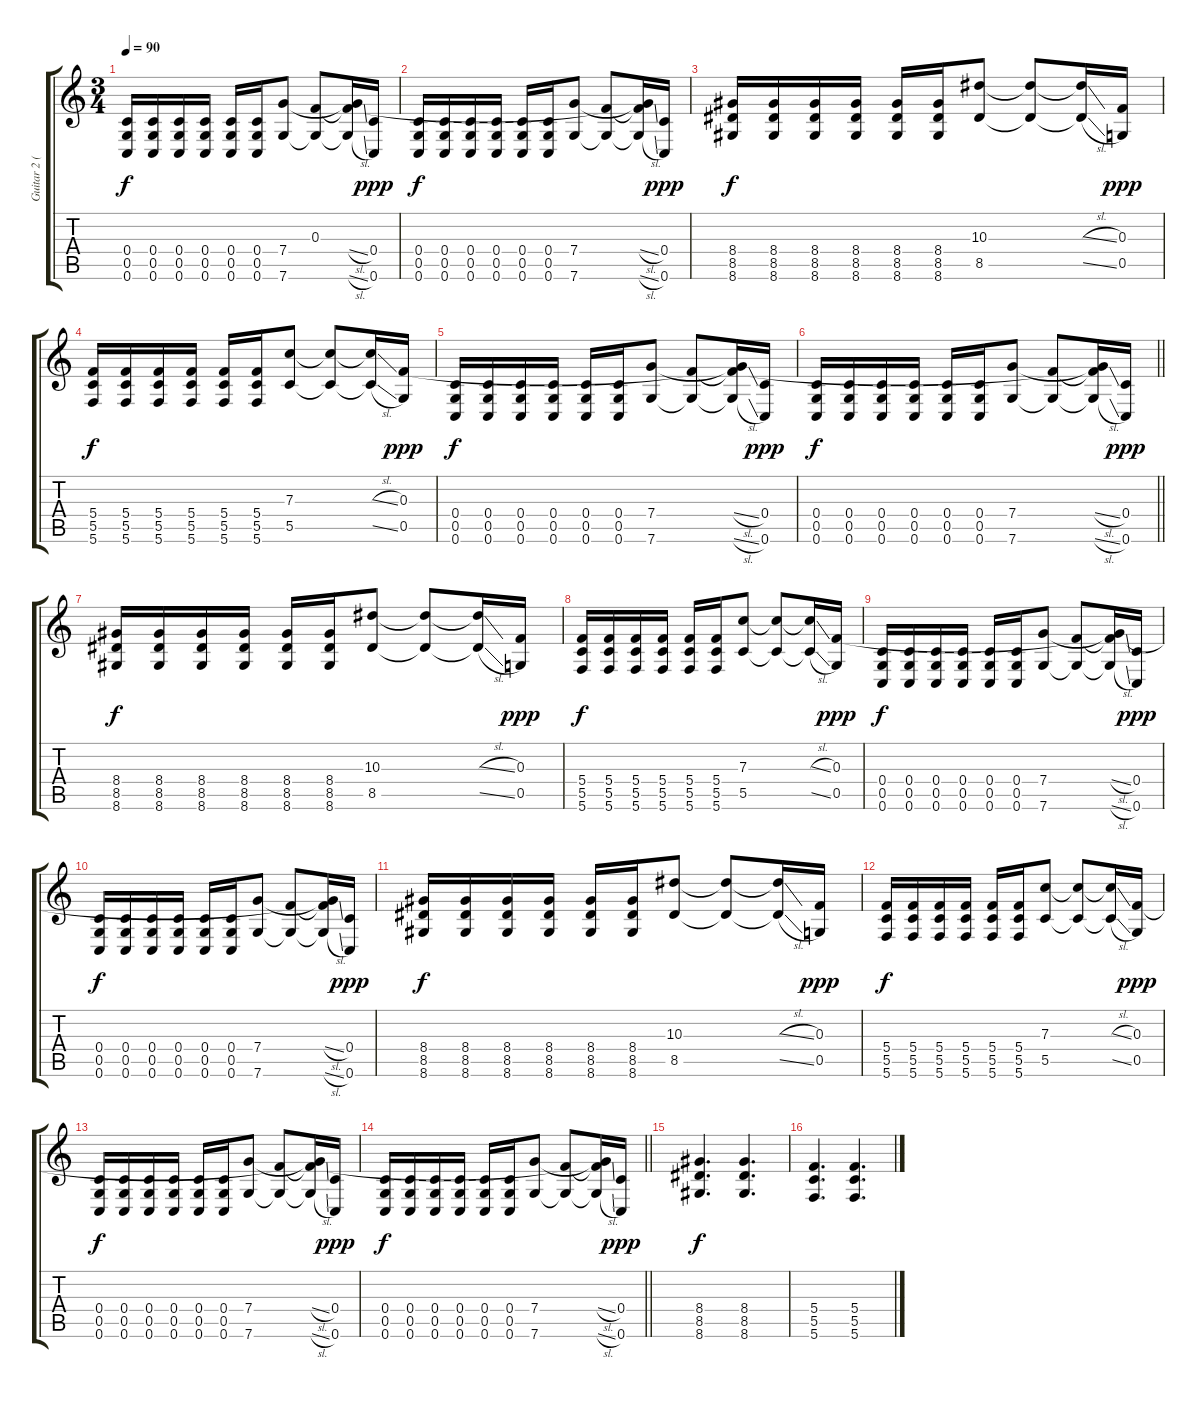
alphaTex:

\track ("Guitar 2 (Joel)" "Guitar 2 (") {instrument acousticguitarsteel}
\staff {score tabs}
\tuning (D4 A3 F3 C3 G2 C2) {hide}
\ts (3 4)
\tempo 90
\clef g2
\ks c
(0.4 0.5 0.6).16{dy f} (0.4 0.5 0.6).16 (0.4 0.5 0.6).16 (0.4 0.5 0.6).16 (0.4 0.5 0.6).16 (0.4 0.5 0.6).16 (7.4 7.6).8 (0.3{t} 7.6{t}).8 (0.3{t} 7.4{sl t} 7.6{sl t}).16 (0.4 0.6).16{dy ppp} |
(0.4 0.5 0.6).16{dy f} (0.4 0.5 0.6).16 (0.4 0.5 0.6).16 (0.4 0.5 0.6).16 (0.4 0.5 0.6).16 (0.4 0.5 0.6).16 (7.4 7.6).8 (0.3{t} 7.6{t}).8 (0.3{t} 7.4{sl t} 7.6{sl t}).16 (0.4 0.6).16{dy ppp} |
(8.4 8.5 8.6).16{dy f instrument distortionguitar} (8.4 8.5 8.6).16 (8.4 8.5 8.6).16 (8.4 8.5 8.6).16 (8.4 8.5 8.6).16 (8.4 8.5 8.6).16 (10.3 8.5).8 (10.3{t} 8.5{t}).8 (10.3{sl t} 8.5{sl t}).16 (0.3 0.5).16{dy ppp} |
(5.4 5.5 5.6).16{dy f} (5.4 5.5 5.6).16 (5.4 5.5 5.6).16 (5.4 5.5 5.6).16 (5.4 5.5 5.6).16 (5.4 5.5 5.6).16 (7.3 5.5).8 (7.3{t} 5.5{t}).8 (7.3{sl t} 5.5{sl t}).16 (0.3 0.5).16{dy ppp} |
(0.4 0.5 0.6).16{dy f} (0.4 0.5 0.6).16 (0.4 0.5 0.6).16 (0.4 0.5 0.6).16 (0.4 0.5 0.6).16 (0.4 0.5 0.6).16 (7.4 7.6).8 (0.3{t} 7.6{t}).8 (0.3{t} 7.4{sl t} 7.6{sl t}).16 (0.4 0.6).16{dy ppp} |
\barLineRight lightlight
(0.4 0.5 0.6).16{dy f} (0.4 0.5 0.6).16 (0.4 0.5 0.6).16 (0.4 0.5 0.6).16 (0.4 0.5 0.6).16 (0.4 0.5 0.6).16 (7.4 7.6).8 (0.3{t} 7.6{t}).8 (0.3{t} 7.4{sl t} 7.6{sl t}).16 (0.4 0.6).16{dy ppp} |
(8.4 8.5 8.6).16{dy f instrument distortionguitar} (8.4 8.5 8.6).16 (8.4 8.5 8.6).16 (8.4 8.5 8.6).16 (8.4 8.5 8.6).16 (8.4 8.5 8.6).16 (10.3 8.5).8 (10.3{t} 8.5{t}).8 (10.3{sl t} 8.5{sl t}).16 (0.3 0.5).16{dy ppp} |
(5.4 5.5 5.6).16{dy f} (5.4 5.5 5.6).16 (5.4 5.5 5.6).16 (5.4 5.5 5.6).16 (5.4 5.5 5.6).16 (5.4 5.5 5.6).16 (7.3 5.5).8 (7.3{t} 5.5{t}).8 (7.3{sl t} 5.5{sl t}).16 (0.3 0.5).16{dy ppp} |
(0.4 0.5 0.6).16{dy f} (0.4 0.5 0.6).16 (0.4 0.5 0.6).16 (0.4 0.5 0.6).16 (0.4 0.5 0.6).16 (0.4 0.5 0.6).16 (7.4 7.6).8 (0.3{t} 7.6{t}).8 (0.3{t} 7.4{sl t} 7.6{sl t}).16 (0.4 0.6).16{dy ppp} |
(0.4 0.5 0.6).16{dy f} (0.4 0.5 0.6).16 (0.4 0.5 0.6).16 (0.4 0.5 0.6).16 (0.4 0.5 0.6).16 (0.4 0.5 0.6).16 (7.4 7.6).8 (0.3{t} 7.6{t}).8 (0.3{t} 7.4{sl t} 7.6{sl t}).16 (0.4 0.6).16{dy ppp} |
(8.4 8.5 8.6).16{dy f instrument distortionguitar} (8.4 8.5 8.6).16 (8.4 8.5 8.6).16 (8.4 8.5 8.6).16 (8.4 8.5 8.6).16 (8.4 8.5 8.6).16 (10.3 8.5).8 (10.3{t} 8.5{t}).8 (10.3{sl t} 8.5{sl t}).16 (0.3 0.5).16{dy ppp} |
(5.4 5.5 5.6).16{dy f} (5.4 5.5 5.6).16 (5.4 5.5 5.6).16 (5.4 5.5 5.6).16 (5.4 5.5 5.6).16 (5.4 5.5 5.6).16 (7.3 5.5).8 (7.3{t} 5.5{t}).8 (7.3{sl t} 5.5{sl t}).16 (0.3 0.5).16{dy ppp} |
(0.4 0.5 0.6).16{dy f} (0.4 0.5 0.6).16 (0.4 0.5 0.6).16 (0.4 0.5 0.6).16 (0.4 0.5 0.6).16 (0.4 0.5 0.6).16 (7.4 7.6).8 (0.3{t} 7.6{t}).8 (0.3{t} 7.4{sl t} 7.6{sl t}).16 (0.4 0.6).16{dy ppp} |
\barLineRight lightlight
(0.4 0.5 0.6).16{dy f} (0.4 0.5 0.6).16 (0.4 0.5 0.6).16 (0.4 0.5 0.6).16 (0.4 0.5 0.6).16 (0.4 0.5 0.6).16 (7.4 7.6).8 (0.3{t} 7.6{t}).8 (0.3{t} 7.4{sl t} 7.6{sl t}).16 (0.4 0.6).16{dy ppp} |
(8.4 8.5 8.6).4{d dy f volume 14} (8.4 8.5 8.6).4{d volume 13} |
(5.4 5.5 5.6).4{d volume 12} (5.4 5.5 5.6).4{d volume 11}
